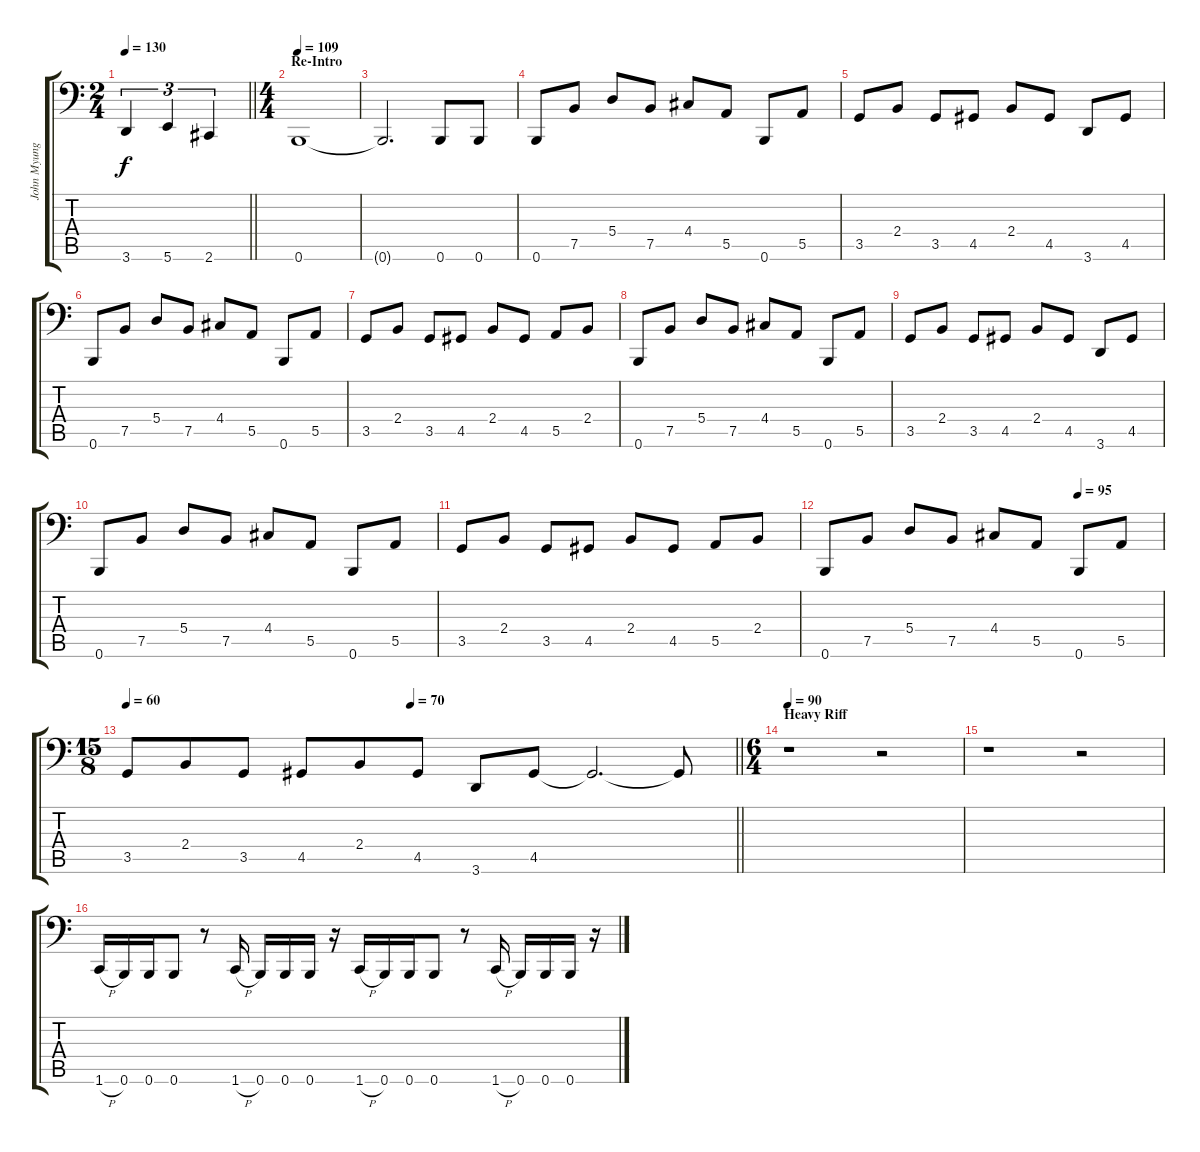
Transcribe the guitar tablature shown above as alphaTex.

\track ("John Myung" "John Myung") {instrument electricbassfinger}
\staff {score tabs}
\tuning (C3 G2 D2 A1 E1 B0) {hide}
\ts (2 4)
\tempo 130
\clef f4
\barLineRight lightlight
\ks c
3.6.4{tu (3 2) dy f} 5.6.4{tu (3 2)} 2.6.4{tu (3 2)} |
\ts (4 4)
\section ("" "Re-Intro")
\tempo 109
0.6.1 |
0.6{t}.2{d} 0.6.8 0.6.8 |
0.6.8 7.5.8 5.4.8 7.5.8 4.4.8 5.5.8 0.6.8 5.5.8 |
3.5.8 2.4.8 3.5.8 4.5.8 2.4.8 4.5.8 3.6.8 4.5.8 |
0.6.8 7.5.8 5.4.8 7.5.8 4.4.8 5.5.8 0.6.8 5.5.8 |
3.5.8 2.4.8 3.5.8 4.5.8 2.4.8 4.5.8 5.5.8 2.4.8 |
0.6.8 7.5.8 5.4.8 7.5.8 4.4.8 5.5.8 0.6.8 5.5.8 |
3.5.8 2.4.8 3.5.8 4.5.8 2.4.8 4.5.8 3.6.8 4.5.8 |
0.6.8 7.5.8 5.4.8 7.5.8 4.4.8 5.5.8 0.6.8 5.5.8 |
3.5.8 2.4.8 3.5.8 4.5.8 2.4.8 4.5.8 5.5.8 2.4.8 |
\tempo (95 0.75)
0.6.8 7.5.8 5.4.8 7.5.8 4.4.8 5.5.8 0.6.8 5.5.8 |
\ts (15 8)
\tempo 60
\tempo (70 0.4666666666666667)
\barLineRight lightlight
3.5.8 2.4.8 3.5.8 4.5.8 2.4.8 4.5.8 3.6.8 4.5.8 4.5{t}.2{d} 4.5{t}.8 |
\ts (6 4)
\section ("" "Heavy Riff")
\tempo 90
r.1 r.2 |
r.1 r.2 |
1.6{h}.16 0.6.16 0.6.16 0.6.8 r.8 1.6{h}.16 0.6.16 0.6.16 0.6.16 r.16 1.6{h}.16 0.6.16 0.6.16 0.6.8 r.8 1.6{h}.16 0.6.16 0.6.16 0.6.16 r.16
